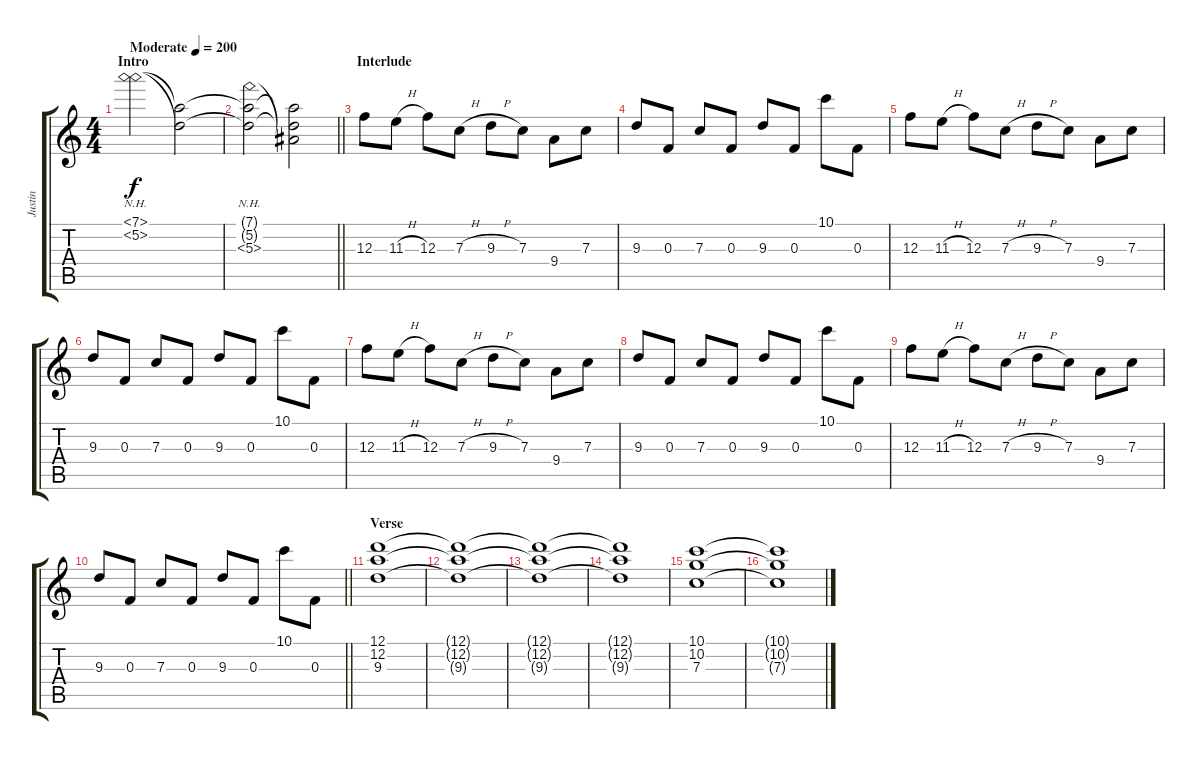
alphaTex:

\track ("Justin" "Justin") {instrument distortionguitar}
\staff {score tabs}
\tuning (D4 A3 F3 C3 G2 C2) {hide}
\ts (4 4)
\section ("" "Intro")
\tempo (200 "Moderate")
\clef g2
\ks c
(7.1{nh} 5.2{nh}).2{dy f instrument distortionguitar} (7.1{t} 5.2{t}).2 |
\barLineRight lightlight
(7.1{t} 5.2{t} 5.3{nh}).2 (7.1{t} 5.2{t} 5.3{t}).2 |
\section ("" "Interlude")
12.3.8{instrument distortionguitar} 11.3{h}.8 12.3.8 7.3{h}.8 9.3{h}.8 7.3.8 9.4.8 7.3.8 |
9.3.8 0.3.8 7.3.8 0.3.8 9.3.8 0.3.8 10.1.8 0.3.8 |
12.3.8{instrument distortionguitar} 11.3{h}.8 12.3.8 7.3{h}.8 9.3{h}.8 7.3.8 9.4.8 7.3.8 |
9.3.8 0.3.8 7.3.8 0.3.8 9.3.8 0.3.8 10.1.8 0.3.8 |
12.3.8{instrument distortionguitar} 11.3{h}.8 12.3.8 7.3{h}.8 9.3{h}.8 7.3.8 9.4.8 7.3.8 |
9.3.8 0.3.8 7.3.8 0.3.8 9.3.8 0.3.8 10.1.8 0.3.8 |
12.3.8{instrument distortionguitar} 11.3{h}.8 12.3.8 7.3{h}.8 9.3{h}.8 7.3.8 9.4.8 7.3.8 |
\barLineRight lightlight
9.3.8 0.3.8 7.3.8 0.3.8 9.3.8 0.3.8 10.1.8 0.3.8 |
\section ("" "Verse")
(12.1 12.2 9.3).1 |
(12.1{t} 12.2{t} 9.3{t}).1 |
(12.1{t} 12.2{t} 9.3{t}).1 |
(12.1{t} 12.2{t} 9.3{t}).1 |
(10.1 10.2 7.3).1 |
(10.1{t} 10.2{t} 7.3{t}).1
